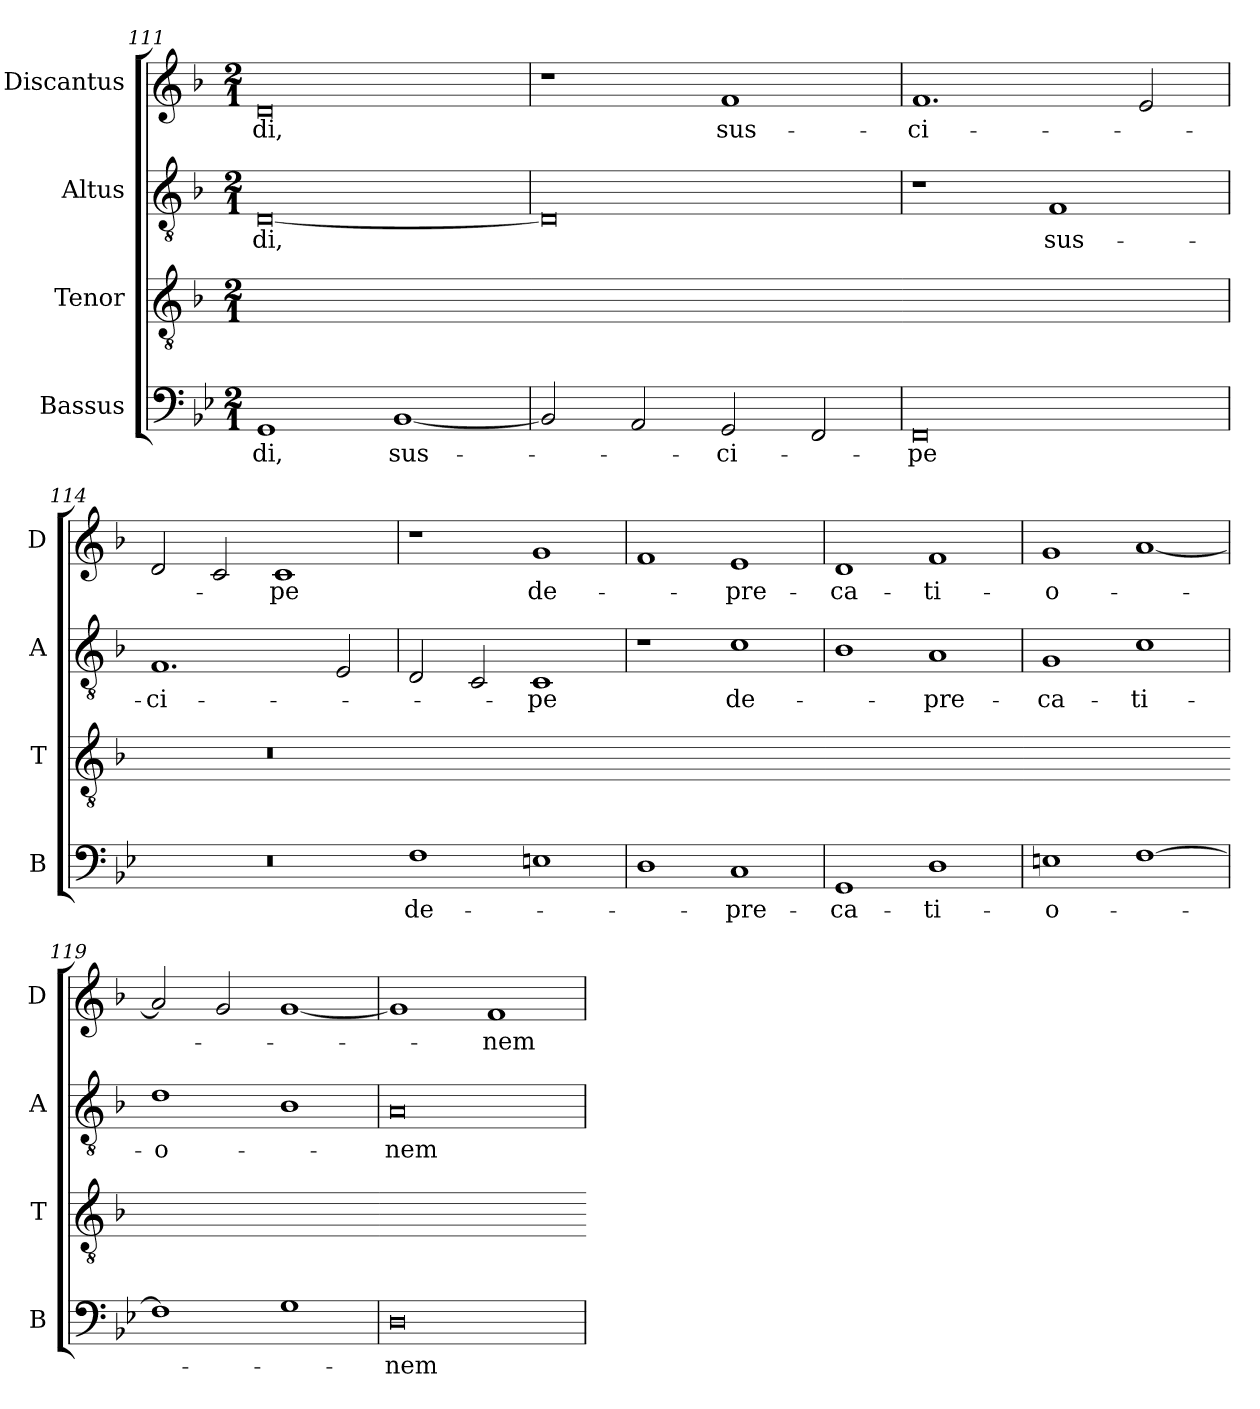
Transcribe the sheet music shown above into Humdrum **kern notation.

**kern	**text	**kern	**kern	**text	**kern	**text
*part4	*part4	*part3	*part2	*part2	*part1	*part1
*staff4	*staff4	*staff3	*staff2	*staff2	*staff1	*staff1
*I"Bassus	*	*I"Tenor	*I"Altus	*	*I"Discantus	*
*I'B	*	*I'T	*I'A	*	*I'D	*
*clefF4	*	*clefGv2	*clefGv2	*	*clefG2	*
*k[b-e-]	*	*k[b-]	*k[b-]	*	*k[b-]	*
*M2/1	*	*M2/1	*M2/1	*	*M2/1	*
=111	=111	=111	=111	=111	=111	=111
!	!	!LO:N:vis=4	!	!	!	!
1GG	-di,	0ryy	[0D	-di,	0d	-di,
[1BB-	sus-	.	.	.	.	.
=112	=112	=112-	=112	=112	=112	=112
!	!	!LO:N:vis=4	!	!	!	!
2BB-]	.	0ryy	0D]	.	1r	.
2AA	.	.	.	.	.	.
2GG	-ci-	.	.	.	1f	sus-
2FF	.	.	.	.	.	.
=113	=113	=113-	=113	=113	=113	=113
!	!	!LO:N:vis=4	!	!	!	!
0FF	-pe	0ryy	1r	.	1.f	-ci-
.	.	.	1F	sus-	.	.
.	.	.	.	.	2e	.
=114	=114	=114	=114	=114	=114	=114
!	!	!LO:N:vis=4	!	!	!	!
0r	.	0r	1.F	-ci-	2d	.
.	.	.	.	.	2c	.
.	.	.	.	.	1c	-pe
.	.	.	2E	.	.	.
=115	=115	=115-	=115	=115	=115	=115
!	!	!LO:N:vis=4	!	!	!	!
1F	de-	0ryy	2D	.	1r	.
.	.	.	2C	.	.	.
1En	.	.	1C	-pe	1g	de-
=116	=116	=116-	=116	=116	=116	=116
!	!	!LO:N:vis=4	!	!	!	!
1D	.	0ryy	1r	.	1f	.
1C	-pre-	.	1c	de-	1e	-pre-
=117	=117	=117-	=117	=117	=117	=117
!	!	!LO:N:vis=4	!	!	!	!
1GG	-ca-	0ryy	1B-	.	1d	-ca-
1D	-ti-	.	1A	-pre-	1f	-ti-
=118	=118	=118-	=118	=118	=118	=118
!	!	!LO:N:vis=4	!	!	!	!
1En	-o-	0ryy	1G	-ca-	1g	-o-
[1F	.	.	1c	-ti-	[1a	.
=119	=119	=119-	=119	=119	=119	=119
!	!	!LO:N:vis=4	!	!	!	!
1F]	.	0ryy	1d	-o-	2a]	.
.	.	.	.	.	2g	.
1G	.	.	1B-	.	[1g	.
=120	=120	=120-	=120	=120	=120	=120
!	!	!LO:N:vis=4	!	!	!	!
0D	-nem	0ryy	0A	-nem	1g]	.
.	.	.	.	.	1f	-nem
=	=	=-	=	=	=	=
*-	*-	*-	*-	*-	*-	*-
